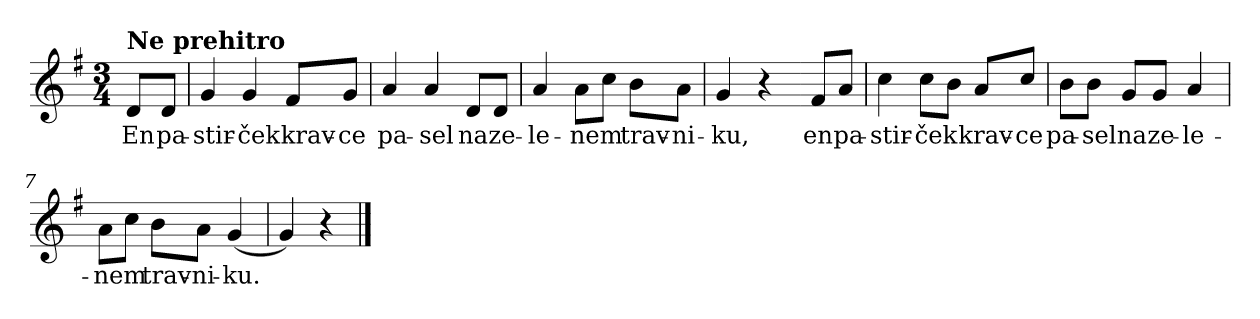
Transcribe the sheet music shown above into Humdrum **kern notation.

**kern	**text
*part1	*part1
*staff1	*staff1
*clefG2	*
*k[f#]	*
*G:	*
*M3/4	*
=	=
!LO:TX:a:B:t=Ne prehitro	!
8d/L	En
8d/J	pa-
=1	=1
4g/	-stir-
4g/	-ček
8f#/L	krav-
8g/J	-ce
=2	=2
4a/	pa-
4a/	-sel
8d/L	na
8d/J	ze-
=3	=3
4a/	-le-
8a\L	-nem
8cc\J	.
8b\L	trav-
8a\J	-ni-
=4	=4
4g/	-ku,
4r	.
=4X1-	=4X1-
8f#/L	en
8a/J	pa-
=5	=5
4cc\	-stir-
8cc\L	-ček
8b\J	.
8a/L	krav-
8cc/J	-ce
!!LO:LB:g=z
=6	=6
8b\L	pa-
8b\J	-sel
8g/L	na
8g/J	ze-
4a/	-le-
=7	=7
8a\L	-nem
8cc\J	.
8b\L	trav-
8a\J	-ni-
(<4g/	-ku.
=8	=8
4g/)	.
4r	.
==	==
*-	*-
